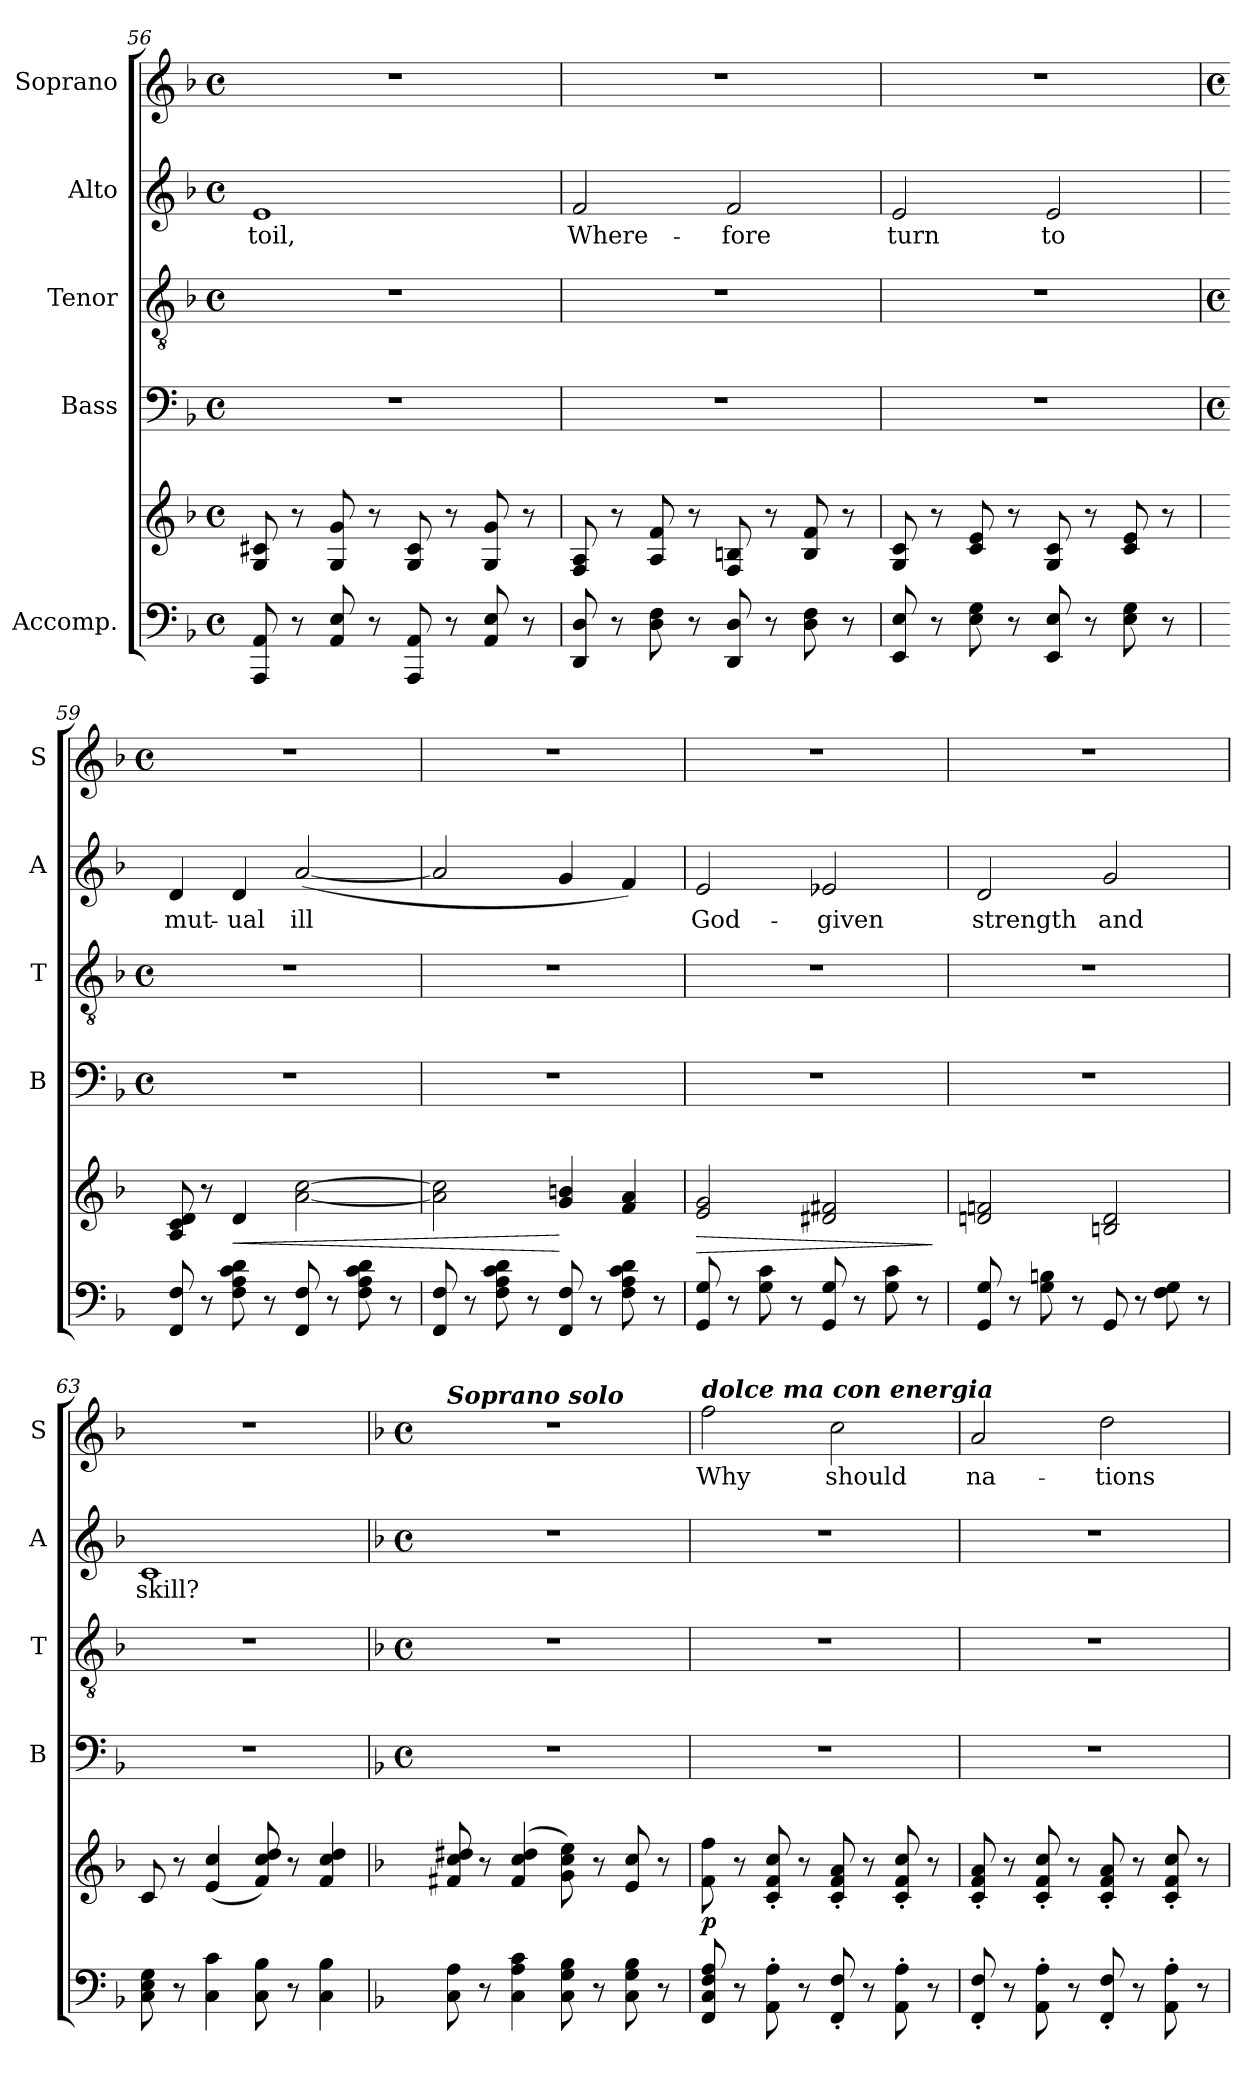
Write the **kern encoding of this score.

**kern	**kern	**dynam	**kern	**kern	**kern	**text	**kern	**text
*part5	*part5	*part5	*part4	*part3	*part2	*part2	*part1	*part1
*staff6	*staff5	*staff5/6	*staff4	*staff3	*staff2	*staff2	*staff1	*staff1
*I"Accomp.	*	*	*I"Bass	*I"Tenor	*I"Alto	*	*I"Soprano	*
*	*	*	*I'B	*I'T	*I'A	*	*I'S	*
*clefF4	*clefG2	*	*clefF4	*clefGv2	*clefG2	*	*clefG2	*
*k[b-]	*k[b-]	*	*k[b-]	*k[b-]	*k[b-]	*	*k[b-]	*
*F:	*F:	*	*F:	*F:	*F:	*	*F:	*
*M4/4	*M4/4	*	*M4/4	*M4/4	*M4/4	*	*M4/4	*
*met(c)	*met(c)	*	*met(c)	*met(c)	*met(c)	*	*met(c)	*
=56	=56	=56	=56	=56	=56	=56	=56	=56
!	!	!	!	!	!	!LO:LY:b	!	!
8AAA 8AA	8G 8c#X	.	1r	1r	1e	toil,	1r	.
8r	8r	.	.	.	.	.	.	.
8AA 8E	8G 8g	.	.	.	.	.	.	.
8r	8r	.	.	.	.	.	.	.
8AAA 8AA	8G 8c#	.	.	.	.	.	.	.
8r	8r	.	.	.	.	.	.	.
8AA 8E	8G 8g	.	.	.	.	.	.	.
8r	8r	.	.	.	.	.	.	.
=57	=57	=57	=57	=57	=57	=57	=57	=57
!	!	!	!	!	!	!LO:LY:b	!	!
8DD 8D	8F 8A	.	1r	1r	2f	Where-	1r	.
8r	8r	.	.	.	.	.	.	.
8D 8F	8A 8f	.	.	.	.	.	.	.
8r	8r	.	.	.	.	.	.	.
!	!	!	!	!	!	!LO:LY:b	!	!
8DD 8D	8F 8Bn	.	.	.	2f	-fore	.	.
8r	8r	.	.	.	.	.	.	.
8D 8F	8B 8f	.	.	.	.	.	.	.
8r	8r	.	.	.	.	.	.	.
=58	=58	=58	=58	=58	=58	=58	=58	=58
!	!	!	!	!	!	!LO:LY:b	!	!
8EE 8E	8G 8c	.	1r	1r	2e	turn	1r	.
8r	8r	.	.	.	.	.	.	.
8E 8G	8c 8e	.	.	.	.	.	.	.
8r	8r	.	.	.	.	.	.	.
!	!	!	!	!	!	!LO:LY:b	!	!
8EE 8E	8G 8c	.	.	.	2e	to	.	.
8r	8r	.	.	.	.	.	.	.
8E 8G	8c 8e	.	.	.	.	.	.	.
8r	8r	.	.	.	.	.	.	.
!!LO:LB:g=z
=59	=59	=59	=59	=59	=59	=59	=59	=59
*	*	*	*M4/4	*M4/4	*	*	*M4/4	*
*	*	*	*met(c)	*met(c)	*	*	*met(c)	*
!	!	!	!	!	!	!LO:LY:b	!	!
8FF 8F	8A 8c 8d	.	1r	1r	4d	mut-	1r	.
8r	8r	.	.	.	.	.	.	.
!	!	!LO:HP:b	!	!	!	!LO:LY:b	!	!
8F 8A 8c 8d	4d	<	.	.	4d	-ual	.	.
8r	.	.	.	.	.	.	.	.
!	!	!	!	!	!	!LO:LY:b	!	!
8FF 8F	[2a [2cc	.	.	.	(<[2a	ill	.	.
8r	.	.	.	.	.	.	.	.
8F 8A 8c 8d	.	.	.	.	.	.	.	.
8r	.	.	.	.	.	.	.	.
=60	=60	=60	=60	=60	=60	=60	=60	=60
8FF 8F	2a] 2cc]	.	1r	1r	2a]	.	1r	.
8r	.	.	.	.	.	.	.	.
8F 8A 8c 8d	.	.	.	.	.	.	.	.
8r	.	.	.	.	.	.	.	.
8FF 8F	4g 4bn	[	.	.	4g	.	.	.
8r	.	.	.	.	.	.	.	.
8F 8A 8c 8d	4f 4a	.	.	.	4f)	.	.	.
8r	.	.	.	.	.	.	.	.
=61	=61	=61	=61	=61	=61	=61	=61	=61
!	!	!LO:HP:b	!	!	!	!LO:LY:b	!	!
8GG 8G	2e 2g	>	1r	1r	2e	God-	1r	.
8r	.	.	.	.	.	.	.	.
8G 8c	.	.	.	.	.	.	.	.
8r	.	.	.	.	.	.	.	.
!	!	!	!	!	!	!LO:LY:b	!	!
8GG 8G	2d#X 2f#X	.	.	.	2e-X	-given	.	.
8r	.	.	.	.	.	.	.	.
8G 8c	.	.	.	.	.	.	.	.
8r	.	.	.	.	.	.	.	.
.	.	]	.	.	.	.	.	.
=62	=62	=62	=62	=62	=62	=62	=62	=62
!	!	!	!	!	!	!LO:LY:b	!	!
8GG 8G	2dn 2fn	.	1r	1r	2d	strength	1r	.
8r	.	.	.	.	.	.	.	.
8G 8Bn	.	.	.	.	.	.	.	.
8r	.	.	.	.	.	.	.	.
!	!	!	!	!	!	!LO:LY:b	!	!
8GG	2Bn 2d	.	.	.	2g	and	.	.
8r	.	.	.	.	.	.	.	.
8F 8G	.	.	.	.	.	.	.	.
8r	.	.	.	.	.	.	.	.
=63	=63	=63	=63	=63	=63	=63	=63	=63
!	!	!	!	!	!	!LO:LY:b	!	!
8C 8E 8G	8c	.	1r	1r	1c	skill?	1r	.
8r	8r	.	.	.	.	.	.	.
4C 4c	(<4e 4cc	.	.	.	.	.	.	.
8C 8B-	8f 8cc 8dd)	.	.	.	.	.	.	.
8r	8r	.	.	.	.	.	.	.
4C 4B-	4f 4cc 4dd	.	.	.	.	.	.	.
!!LO:LB:g=z
=64	=64	=64	=64	=64	=64	=64	=64	=64
*	*	*	*	*	*	*	*k[b-]	*
*	*	*	*	*	*	*	*F:	*
*	*	*	*M4/4	*M4/4	*M4/4	*	*M4/4	*
*	*	*	*met(c)	*met(c)	*met(c)	*	*met(c)	*
!	!	!	!	!	!	!	!LO:TX:a:Bi:t=Soprano solo	!
8C 8A	8f#X 8cc 8dd#X	.	1r	1r	1r	.	1r	.
8r	8r	.	.	.	.	.	.	.
4C 4A 4c	(<4f# 4cc 4dd#	.	.	.	.	.	.	.
8C 8G 8B-	8g 8cc 8ee)	.	.	.	.	.	.	.
8r	8r	.	.	.	.	.	.	.
8C 8G 8B-	8e 8cc	.	.	.	.	.	.	.
8r	8r	.	.	.	.	.	.	.
=65	=65	=65	=65	=65	=65	=65	=65	=65
!	!	!	!	!	!	!	!LO:TX:a:Bi:t=dolce ma con energia	!
!	!	!LO:DY:b	!	!	!	!	!	!LO:LY:b
8FF 8C 8F 8A	8f 8ff	p	1r	1r	1r	.	2ff	Why
8r	8r	.	.	.	.	.	.	.
8AA' 8A'	8c' 8f' 8cc'	.	.	.	.	.	.	.
8r	8r	.	.	.	.	.	.	.
!	!	!	!	!	!	!	!	!LO:LY:b
8FF' 8F'	8c' 8f' 8a'	.	.	.	.	.	2cc	should
8r	8r	.	.	.	.	.	.	.
8AA' 8A'	8c' 8f' 8cc'	.	.	.	.	.	.	.
8r	8r	.	.	.	.	.	.	.
=66	=66	=66	=66	=66	=66	=66	=66	=66
!	!	!	!	!	!	!	!	!LO:LY:b
8FF' 8F'	8c' 8f' 8a'	.	1r	1r	1r	.	2a	na-
8r	8r	.	.	.	.	.	.	.
8AA' 8A'	8c' 8f' 8cc'	.	.	.	.	.	.	.
8r	8r	.	.	.	.	.	.	.
!	!	!	!	!	!	!	!	!LO:LY:b
8FF' 8F'	8c' 8f' 8a'	.	.	.	.	.	2dd	-tions
8r	8r	.	.	.	.	.	.	.
8AA' 8A'	8c' 8f' 8cc'	.	.	.	.	.	.	.
8r	8r	.	.	.	.	.	.	.
=	=	=	=	=	=	=	=	=
*-	*-	*-	*-	*-	*-	*-	*-	*-
